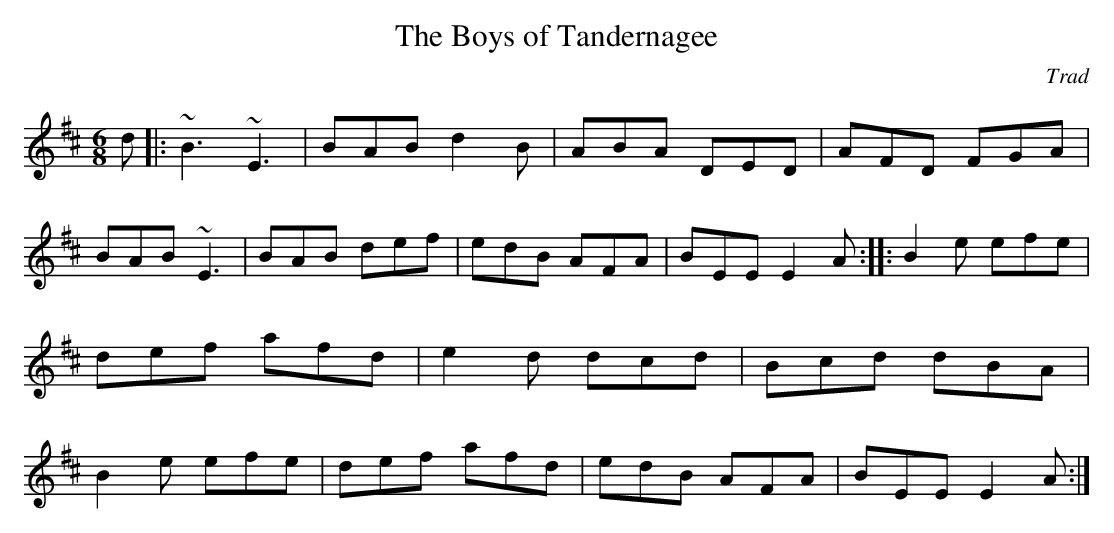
X:1
T:Boys of Tandernagee, The
C:Trad
L:1/8
M:6/8
K:EDor
d|:~B3 ~E3|BAB d2B|ABA DED|AFD FGA|BAB ~E3|BAB def|edB AFA|BEE E2A::\
B2e efe|def afd|e2d dcd|Bcd dBA|B2e efe|def afd|edB AFA|BEE E2A:|
